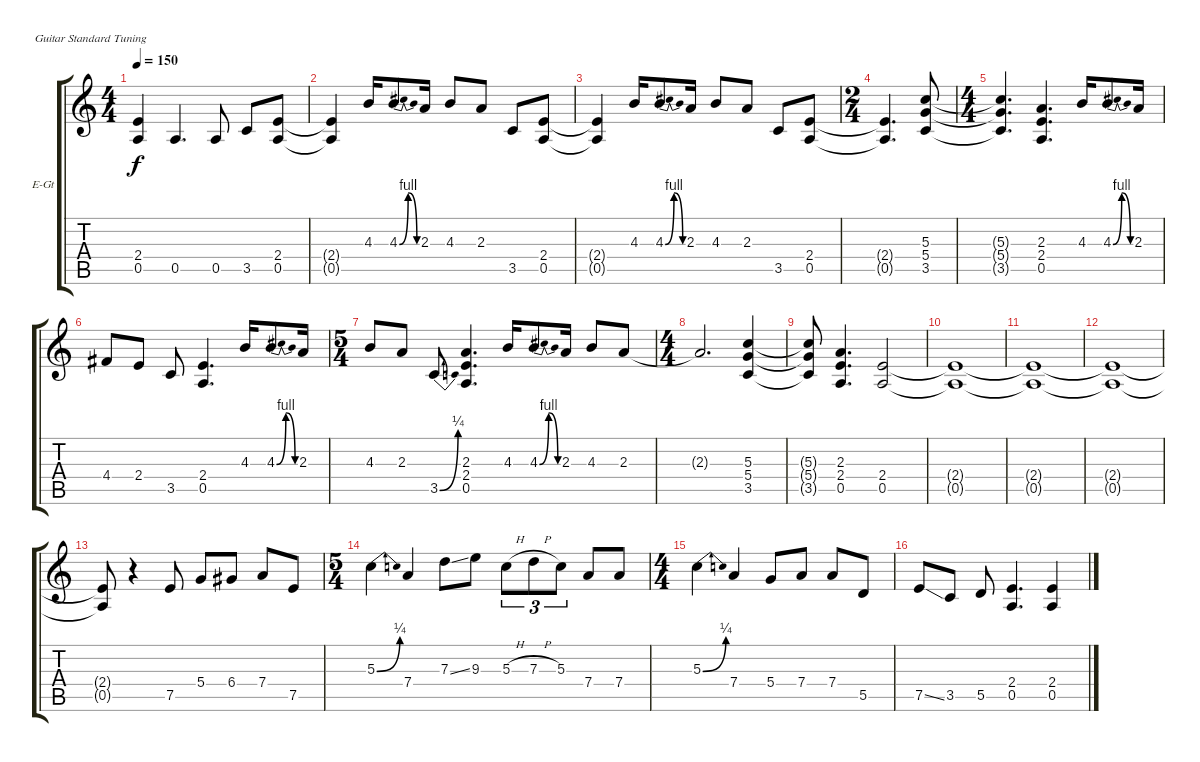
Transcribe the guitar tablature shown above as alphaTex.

\bracketExtendMode groupsimilarinstruments
\firstSystemTrackNameOrientation horizontal
\otherSystemsTrackNameOrientation horizontal
\track ("Guitar 1" "E-Gt") {instrument overdrivenguitar}
\staff {score tabs}
\tuning (E4 B3 G3 D3 A2 E2)
\ts (4 4)
\tempo 150
\clef g2
\ks c
(2.4{t} 0.5{t}).4{dy f} 0.5.4{d} 0.5.8 3.5.8 (2.4 0.5).8 |
(2.4{t} 0.5{t}).4 4.3.16 4.3{be (bendrelease 0 0 30 4 30 4 60 0)}.8 2.3.16 4.3.8 2.3.8 3.5.8 (2.4 0.5).8 |
(2.4{t} 0.5{t}).4 4.3.16 4.3{be (bendrelease 0 0 30 4 30 4 60 0)}.8 2.3.16 4.3.8 2.3.8 3.5.8 (2.4 0.5).8 |
\ts (2 4)
(2.4{t} 0.5{t}).4{d} (5.3 5.4 3.5).8 |
\ts (4 4)
(5.3{t} 5.4{t} 3.5{t}).4{d} (2.3 2.4 0.5).4{d} 4.3.16 4.3{be (bendrelease 0 0 30 4 30 4 60 0)}.8 2.3.16 |
4.4.8 2.4.8 3.5.8 (2.4 0.5).4{d} 4.3.16 4.3{be (bendrelease 0 0 30 4 30 4 60 0)}.8 2.3.16 |
\ts (5 4)
4.3.8 2.3.8 3.5{be (bend 0 0 60 1)}.8 (2.3 2.4 0.5).4{d} 4.3.16 4.3{be (bendrelease 0 0 30 4 30 4 60 0)}.8 2.3.16 4.3.8 2.3.8 |
\ts (4 4)
2.3{t}.2{d} (5.3 5.4 3.5).4 |
(5.3{t} 5.4{t} 3.5{t}).8 (2.3 2.4 0.5).4{d} (2.4 0.5).2 |
(2.4{t} 0.5{t}).1 |
(2.4{t} 0.5{t}).1 |
(2.4{t} 0.5{t}).1 |
(2.4{t} 0.5{t}).8 r.4 7.5.8 5.4.8 6.4.8 7.4.8 7.5.8 |
\ts (5 4)
5.3{be (bend 0 0 60 1)}.4 7.4.4 7.3{ss}.8 9.3.8 5.3{h}.8{tu (3 2)} 7.3{h}.8{tu (3 2)} 5.3.8{tu (3 2)} 7.4.8 7.4.8 |
\ts (4 4)
5.3{be (bend 0 0 60 1)}.4 7.4.4 5.4.8 7.4.8 7.4.8 5.5.8 |
7.5{ss}.8 3.5.8 5.5.8 (2.4 0.5).4{d} (2.4 0.5).4
